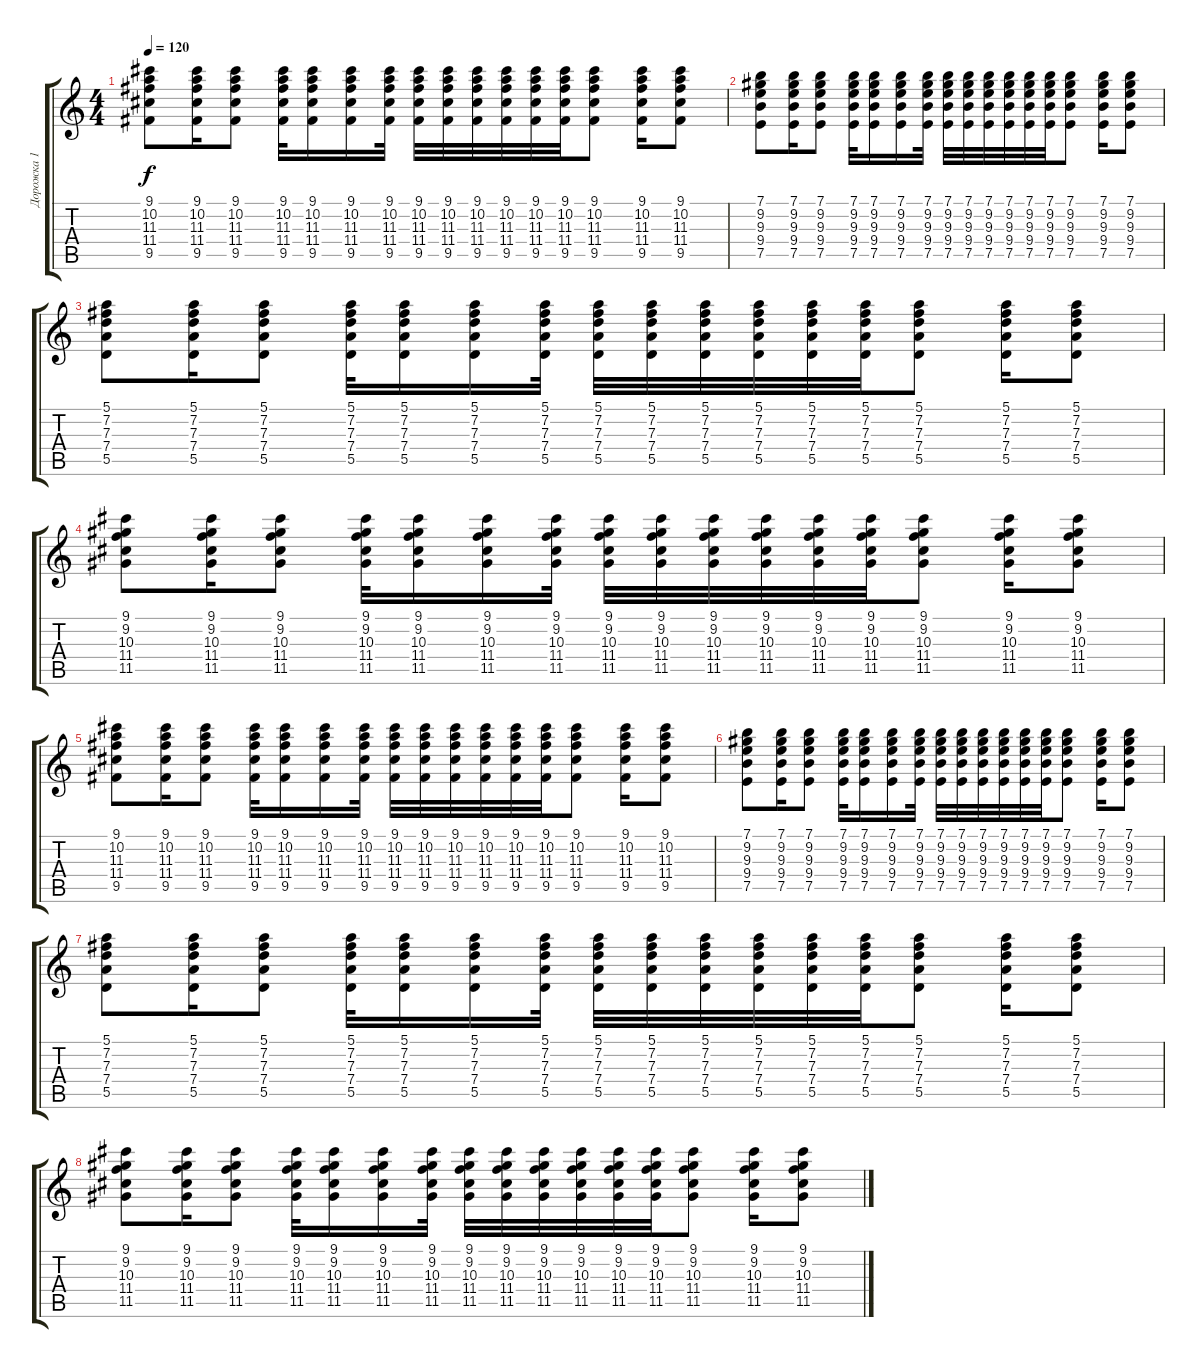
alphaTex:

\track ("Дорожка 1" "Дорожка 1") {instrument acousticguitarnylon}
\staff {score tabs}
\tuning (E4 B3 G3 D3 A2 E2) {hide}
\ts (4 4)
\tempo 120
\clef g2
\ks c
(9.1 10.2 11.3 11.4 9.5).8{dy f} (9.1 10.2 11.3 11.4 9.5).16 (9.1 10.2 11.3 11.4 9.5).8 (9.1 10.2 11.3 11.4 9.5).32 (9.1 10.2 11.3 11.4 9.5).16 (9.1 10.2 11.3 11.4 9.5).16 (9.1 10.2 11.3 11.4 9.5).32 (9.1 10.2 11.3 11.4 9.5).32 (9.1 10.2 11.3 11.4 9.5).32 (9.1 10.2 11.3 11.4 9.5).32 (9.1 10.2 11.3 11.4 9.5).32 (9.1 10.2 11.3 11.4 9.5).32 (9.1 10.2 11.3 11.4 9.5).32 (9.1 10.2 11.3 11.4 9.5).8 (9.1 10.2 11.3 11.4 9.5).16 (9.1 10.2 11.3 11.4 9.5).8 |
(7.1 9.2 9.3 9.4 7.5).8 (7.1 9.2 9.3 9.4 7.5).16 (7.1 9.2 9.3 9.4 7.5).8 (7.1 9.2 9.3 9.4 7.5).32 (7.1 9.2 9.3 9.4 7.5).16 (7.1 9.2 9.3 9.4 7.5).16 (7.1 9.2 9.3 9.4 7.5).32 (7.1 9.2 9.3 9.4 7.5).32 (7.1 9.2 9.3 9.4 7.5).32 (7.1 9.2 9.3 9.4 7.5).32 (7.1 9.2 9.3 9.4 7.5).32 (7.1 9.2 9.3 9.4 7.5).32 (7.1 9.2 9.3 9.4 7.5).32 (7.1 9.2 9.3 9.4 7.5).8 (7.1 9.2 9.3 9.4 7.5).16 (7.1 9.2 9.3 9.4 7.5).8 |
(5.1 7.2 7.3 7.4 5.5).8 (5.1 7.2 7.3 7.4 5.5).16 (5.1 7.2 7.3 7.4 5.5).8 (5.1 7.2 7.3 7.4 5.5).32 (5.1 7.2 7.3 7.4 5.5).16 (5.1 7.2 7.3 7.4 5.5).16 (5.1 7.2 7.3 7.4 5.5).32 (5.1 7.2 7.3 7.4 5.5).32 (5.1 7.2 7.3 7.4 5.5).32 (5.1 7.2 7.3 7.4 5.5).32 (5.1 7.2 7.3 7.4 5.5).32 (5.1 7.2 7.3 7.4 5.5).32 (5.1 7.2 7.3 7.4 5.5).32 (5.1 7.2 7.3 7.4 5.5).8 (5.1 7.2 7.3 7.4 5.5).16 (5.1 7.2 7.3 7.4 5.5).8 |
(9.1 9.2 10.3 11.4 11.5).8 (9.1 9.2 10.3 11.4 11.5).16 (9.1 9.2 10.3 11.4 11.5).8 (9.1 9.2 10.3 11.4 11.5).32 (9.1 9.2 10.3 11.4 11.5).16 (9.1 9.2 10.3 11.4 11.5).16 (9.1 9.2 10.3 11.4 11.5).32 (9.1 9.2 10.3 11.4 11.5).32 (9.1 9.2 10.3 11.4 11.5).32 (9.1 9.2 10.3 11.4 11.5).32 (9.1 9.2 10.3 11.4 11.5).32 (9.1 9.2 10.3 11.4 11.5).32 (9.1 9.2 10.3 11.4 11.5).32 (9.1 9.2 10.3 11.4 11.5).8 (9.1 9.2 10.3 11.4 11.5).16 (9.1 9.2 10.3 11.4 11.5).8 |
(9.1 10.2 11.3 11.4 9.5).8 (9.1 10.2 11.3 11.4 9.5).16 (9.1 10.2 11.3 11.4 9.5).8 (9.1 10.2 11.3 11.4 9.5).32 (9.1 10.2 11.3 11.4 9.5).16 (9.1 10.2 11.3 11.4 9.5).16 (9.1 10.2 11.3 11.4 9.5).32 (9.1 10.2 11.3 11.4 9.5).32 (9.1 10.2 11.3 11.4 9.5).32 (9.1 10.2 11.3 11.4 9.5).32 (9.1 10.2 11.3 11.4 9.5).32 (9.1 10.2 11.3 11.4 9.5).32 (9.1 10.2 11.3 11.4 9.5).32 (9.1 10.2 11.3 11.4 9.5).8 (9.1 10.2 11.3 11.4 9.5).16 (9.1 10.2 11.3 11.4 9.5).8 |
(7.1 9.2 9.3 9.4 7.5).8 (7.1 9.2 9.3 9.4 7.5).16 (7.1 9.2 9.3 9.4 7.5).8 (7.1 9.2 9.3 9.4 7.5).32 (7.1 9.2 9.3 9.4 7.5).16 (7.1 9.2 9.3 9.4 7.5).16 (7.1 9.2 9.3 9.4 7.5).32 (7.1 9.2 9.3 9.4 7.5).32 (7.1 9.2 9.3 9.4 7.5).32 (7.1 9.2 9.3 9.4 7.5).32 (7.1 9.2 9.3 9.4 7.5).32 (7.1 9.2 9.3 9.4 7.5).32 (7.1 9.2 9.3 9.4 7.5).32 (7.1 9.2 9.3 9.4 7.5).8 (7.1 9.2 9.3 9.4 7.5).16 (7.1 9.2 9.3 9.4 7.5).8 |
(5.1 7.2 7.3 7.4 5.5).8 (5.1 7.2 7.3 7.4 5.5).16 (5.1 7.2 7.3 7.4 5.5).8 (5.1 7.2 7.3 7.4 5.5).32 (5.1 7.2 7.3 7.4 5.5).16 (5.1 7.2 7.3 7.4 5.5).16 (5.1 7.2 7.3 7.4 5.5).32 (5.1 7.2 7.3 7.4 5.5).32 (5.1 7.2 7.3 7.4 5.5).32 (5.1 7.2 7.3 7.4 5.5).32 (5.1 7.2 7.3 7.4 5.5).32 (5.1 7.2 7.3 7.4 5.5).32 (5.1 7.2 7.3 7.4 5.5).32 (5.1 7.2 7.3 7.4 5.5).8 (5.1 7.2 7.3 7.4 5.5).16 (5.1 7.2 7.3 7.4 5.5).8 |
(9.1 9.2 10.3 11.4 11.5).8 (9.1 9.2 10.3 11.4 11.5).16 (9.1 9.2 10.3 11.4 11.5).8 (9.1 9.2 10.3 11.4 11.5).32 (9.1 9.2 10.3 11.4 11.5).16 (9.1 9.2 10.3 11.4 11.5).16 (9.1 9.2 10.3 11.4 11.5).32 (9.1 9.2 10.3 11.4 11.5).32 (9.1 9.2 10.3 11.4 11.5).32 (9.1 9.2 10.3 11.4 11.5).32 (9.1 9.2 10.3 11.4 11.5).32 (9.1 9.2 10.3 11.4 11.5).32 (9.1 9.2 10.3 11.4 11.5).32 (9.1 9.2 10.3 11.4 11.5).8 (9.1 9.2 10.3 11.4 11.5).16 (9.1 9.2 10.3 11.4 11.5).8
